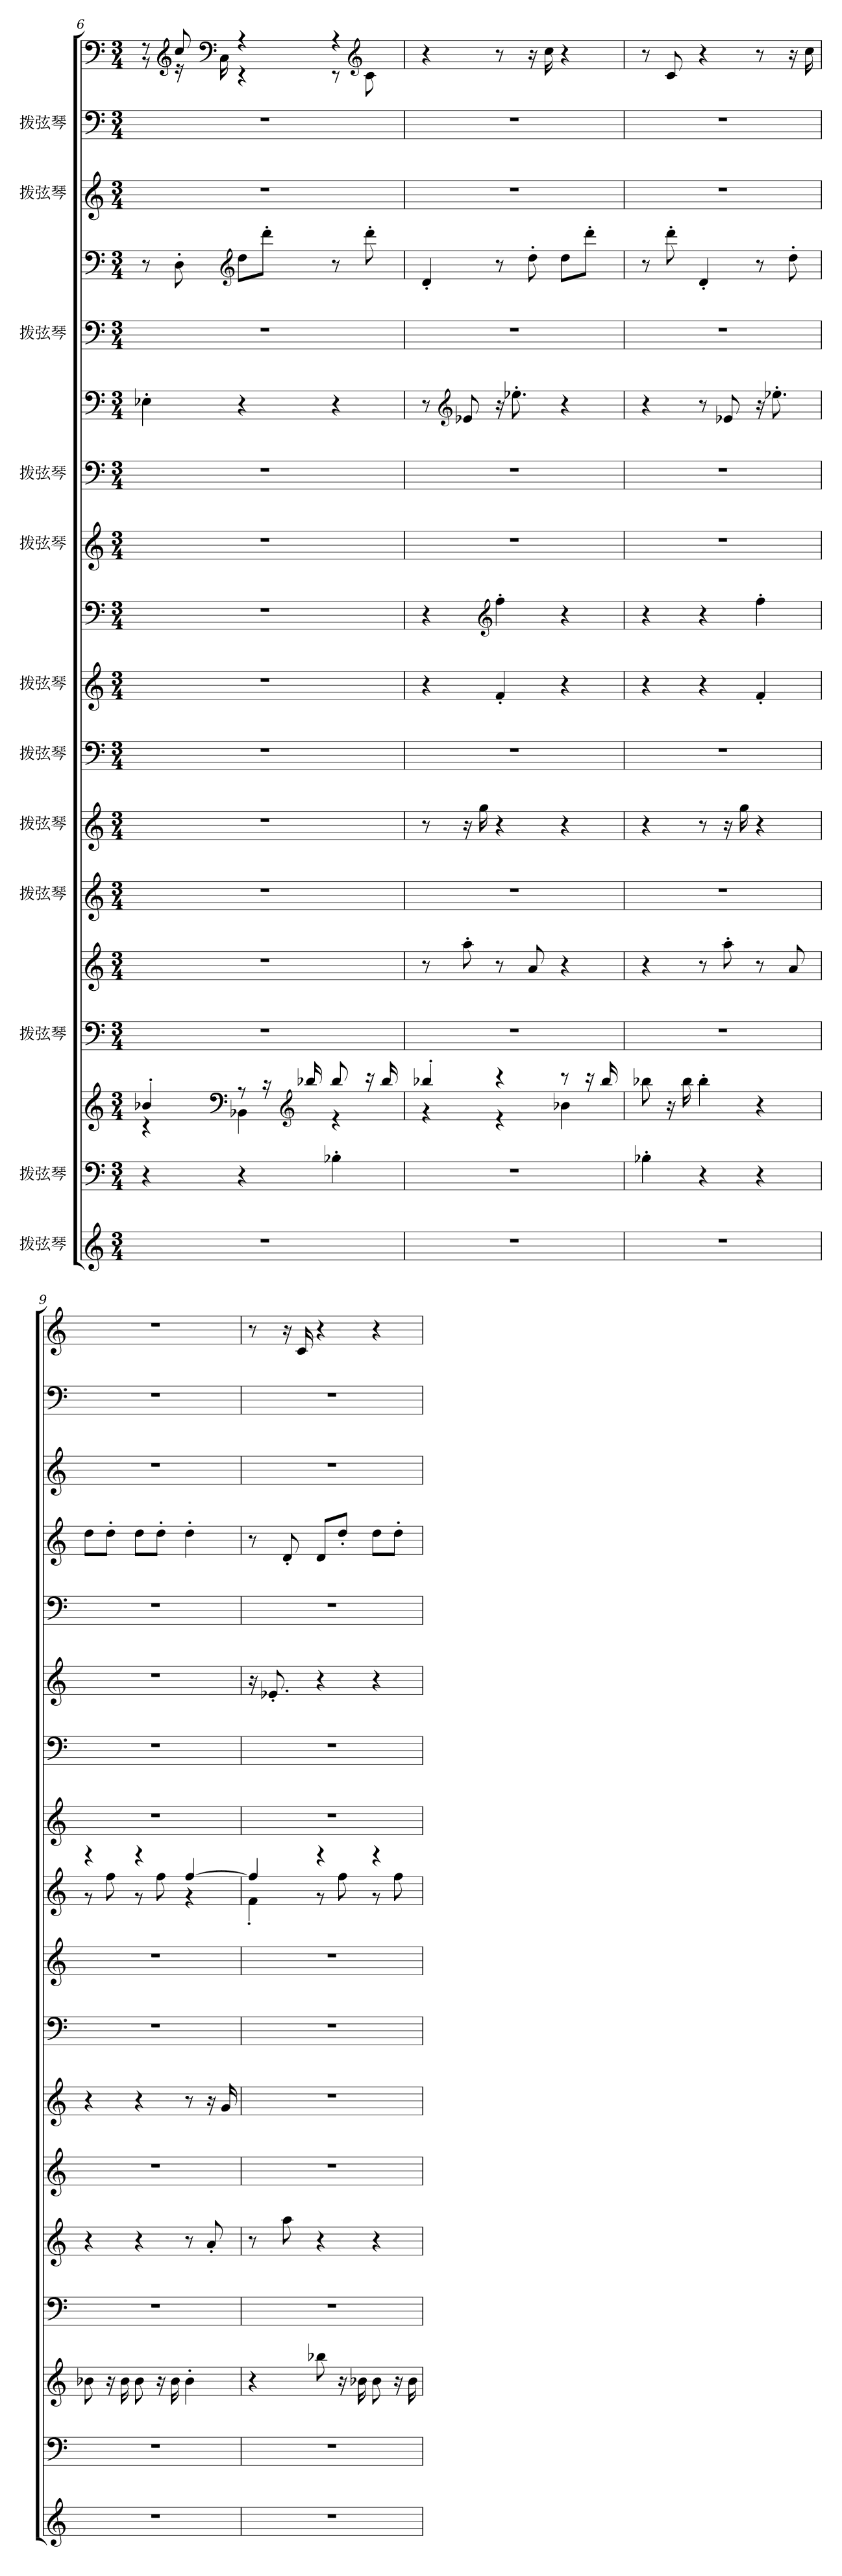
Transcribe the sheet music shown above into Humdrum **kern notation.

**kern	**kern	**kern	**kern	**kern	**kern	**kern	**kern	**kern	**kern	**kern	**kern	**kern	**kern	**kern	**kern	**kern	**kern
*part12	*part11	*part11	*part10	*part10	*part9	*part8	*part7	*part6	*part6	*part5	*part4	*part4	*part3	*part3	*part2	*part1	*part1
*staff18	*staff17	*staff16	*staff15	*staff14	*staff13	*staff12	*staff11	*staff10	*staff9	*staff8	*staff7	*staff6	*staff5	*staff4	*staff3	*staff2	*staff1
*I"拨弦琴	*I"拨弦琴	*	*I"拨弦琴	*	*I"拨弦琴	*I"拨弦琴	*I"拨弦琴	*I"拨弦琴	*	*I"拨弦琴	*I"拨弦琴	*	*I"拨弦琴	*	*I"拨弦琴	*I"拨弦琴	*
!!LO:PB:g=z
*clefG2	*clefF4	*clefG2	*clefF4	*clefG2	*clefG2	*clefG2	*clefF4	*clefG2	*clefF4	*clefG2	*clefF4	*clefF4	*clefF4	*clefF4	*clefG2	*clefF4	*clefF4
*k[]	*k[]	*k[]	*k[]	*k[]	*k[]	*k[]	*k[]	*k[]	*k[]	*k[]	*k[]	*k[]	*k[]	*k[]	*k[]	*k[]	*k[]
*M3/4	*M3/4	*M3/4	*M3/4	*M3/4	*M3/4	*M3/4	*M3/4	*M3/4	*M3/4	*M3/4	*M3/4	*M3/4	*M3/4	*M3/4	*M3/4	*M3/4	*M3/4
=6	=6	=6	=6	=6	=6	=6	=6	=6	=6	=6	=6	=6	=6	=6	=6	=6	=6
*	*	*^	*	*	*	*	*	*	*	*	*	*	*	*	*	*	*^
2.r	4r	4b-X'/	4r	2.r	2.r	2.r	2.r	2.r	2.r	2.r	2.r	2.r	4E-X'\	2.r	8r	2.r	2.r	8r	8r
*	*	*	*	*	*	*	*	*	*	*	*	*	*	*	*	*	*	*clefG2	*
.	.	.	.	.	.	.	.	.	.	.	.	.	.	.	8D'\	.	.	8cc/	16r
*	*	*	*	*	*	*	*	*	*	*	*	*	*	*	*	*	*	*clefF4	*
.	.	.	.	.	.	.	.	.	.	.	.	.	.	.	.	.	.	.	16C\
*	*	*clefF4	*	*	*	*	*	*	*	*	*	*	*	*	*clefG2	*	*	*	*
.	4r	8r	4BB-X\	.	.	.	.	.	.	.	.	.	4r	.	8dd\L	.	.	4r	4r
.	.	16r	.	.	.	.	.	.	.	.	.	.	.	.	8ddd'\J	.	.	.	.
*	*	*clefG2	*	*	*	*	*	*	*	*	*	*	*	*	*	*	*	*	*
.	.	16bb-X/	.	.	.	.	.	.	.	.	.	.	.	.	.	.	.	.	.
.	4B-X'\	8bb-/	4r	.	.	.	.	.	.	.	.	.	4r	.	8r	.	.	4r	8r
*	*	*	*	*	*	*	*	*	*	*	*	*	*	*	*	*	*	*clefG2	*
.	.	16r	.	.	.	.	.	.	.	.	.	.	.	.	8ddd'\	.	.	.	8c\
.	.	16bb-/	.	.	.	.	.	.	.	.	.	.	.	.	.	.	.	.	.
*	*	*	*	*	*	*	*	*	*	*	*	*	*	*	*	*	*	*v	*v
=7	=7	=7	=7	=7	=7	=7	=7	=7	=7	=7	=7	=7	=7	=7	=7	=7	=7	=7
2.r	2.r	4bb-X'/	4r	2.r	8r	2.r	8r	2.r	4r	4r	2.r	2.r	8r	2.r	4d'/	2.r	2.r	4r
*	*	*	*	*	*	*	*	*	*	*	*	*	*clefG2	*	*	*	*	*
.	.	.	.	.	8aa'\	.	16r	.	.	.	.	.	8e-X/	.	.	.	.	.
.	.	.	.	.	.	.	16gg\	.	.	.	.	.	.	.	.	.	.	.
*	*	*	*	*	*	*	*	*	*	*clefG2	*	*	*	*	*	*	*	*
.	.	4r	4r	.	8r	.	4r	.	4f'/	4ff'\	.	.	16r	.	8r	.	.	8r
.	.	.	.	.	.	.	.	.	.	.	.	.	8.ee-X'\	.	.	.	.	.
.	.	.	.	.	8a/	.	.	.	.	.	.	.	.	.	8dd'\	.	.	16r
.	.	.	.	.	.	.	.	.	.	.	.	.	.	.	.	.	.	16cc\
.	.	8r	4b-X\	.	4r	.	4r	.	4r	4r	.	.	4r	.	8dd\L	.	.	4r
.	.	16r	.	.	.	.	.	.	.	.	.	.	.	.	8ddd'\J	.	.	.
.	.	16bb-/	.	.	.	.	.	.	.	.	.	.	.	.	.	.	.	.
*	*	*v	*v	*	*	*	*	*	*	*	*	*	*	*	*	*	*	*
!!LO:PB:g=z
=8	=8	=8	=8	=8	=8	=8	=8	=8	=8	=8	=8	=8	=8	=8	=8	=8	=8
2.r	4B-X'\	8bb-X\	2.r	4r	2.r	4r	2.r	4r	4r	2.r	2.r	4r	2.r	8r	2.r	2.r	8r
.	.	16r	.	.	.	.	.	.	.	.	.	.	.	8ddd'\	.	.	8c/
.	.	16bb-\	.	.	.	.	.	.	.	.	.	.	.	.	.	.	.
.	4r	4bb-'\	.	8r	.	8r	.	4r	4r	.	.	8r	.	4d'/	.	.	4r
.	.	.	.	8aa'\	.	16r	.	.	.	.	.	8e-X/	.	.	.	.	.
.	.	.	.	.	.	16gg\	.	.	.	.	.	.	.	.	.	.	.
.	4r	4r	.	8r	.	4r	.	4f'/	4ff'\	.	.	16r	.	8r	.	.	8r
.	.	.	.	.	.	.	.	.	.	.	.	8.ee-X'\	.	.	.	.	.
.	.	.	.	8a/	.	.	.	.	.	.	.	.	.	8dd'\	.	.	16r
.	.	.	.	.	.	.	.	.	.	.	.	.	.	.	.	.	16cc\
=9	=9	=9	=9	=9	=9	=9	=9	=9	=9	=9	=9	=9	=9	=9	=9	=9	=9
*	*	*	*	*	*	*	*	*	*^	*	*	*	*	*	*	*	*
2.r	2.r	8b-X\	2.r	4r	2.r	4r	2.r	2.r	4r	8r	2.r	2.r	2.r	2.r	8dd\L	2.r	2.r	2.r
.	.	16r	.	.	.	.	.	.	.	8ff\	.	.	.	.	8dd'\J	.	.	.
.	.	16b-\	.	.	.	.	.	.	.	.	.	.	.	.	.	.	.	.
.	.	8b-\	.	4r	.	4r	.	.	4r	8r	.	.	.	.	8dd\L	.	.	.
.	.	16r	.	.	.	.	.	.	.	8ff\	.	.	.	.	8dd'\J	.	.	.
.	.	16b-\	.	.	.	.	.	.	.	.	.	.	.	.	.	.	.	.
.	.	4b-'\	.	8r	.	8r	.	.	[4ff/	4r	.	.	.	.	4dd'\	.	.	.
.	.	.	.	8a'/	.	16r	.	.	.	.	.	.	.	.	.	.	.	.
.	.	.	.	.	.	16g/	.	.	.	.	.	.	.	.	.	.	.	.
=10	=10	=10	=10	=10	=10	=10	=10	=10	=10	=10	=10	=10	=10	=10	=10	=10	=10	=10
2.r	2.r	4r	2.r	8r	2.r	2.r	2.r	2.r	4ff/]	4f'\	2.r	2.r	16r	2.r	8r	2.r	2.r	8r
.	.	.	.	.	.	.	.	.	.	.	.	.	8.e-X'/	.	.	.	.	.
.	.	.	.	8aa\	.	.	.	.	.	.	.	.	.	.	8d'/	.	.	16r
.	.	.	.	.	.	.	.	.	.	.	.	.	.	.	.	.	.	16c/
.	.	8bb-X\	.	4r	.	.	.	.	4r	8r	.	.	4r	.	8d/L	.	.	4r
.	.	16r	.	.	.	.	.	.	.	8ff\	.	.	.	.	8dd'/J	.	.	.
.	.	16b-X\	.	.	.	.	.	.	.	.	.	.	.	.	.	.	.	.
.	.	8b-\	.	4r	.	.	.	.	4r	8r	.	.	4r	.	8dd\L	.	.	4r
.	.	16r	.	.	.	.	.	.	.	8ff\	.	.	.	.	8dd'\J	.	.	.
.	.	16b-\	.	.	.	.	.	.	.	.	.	.	.	.	.	.	.	.
*	*	*	*	*	*	*	*	*	*v	*v	*	*	*	*	*	*	*	*
=	=	=	=	=	=	=	=	=	=	=	=	=	=	=	=	=	=
*-	*-	*-	*-	*-	*-	*-	*-	*-	*-	*-	*-	*-	*-	*-	*-	*-	*-
